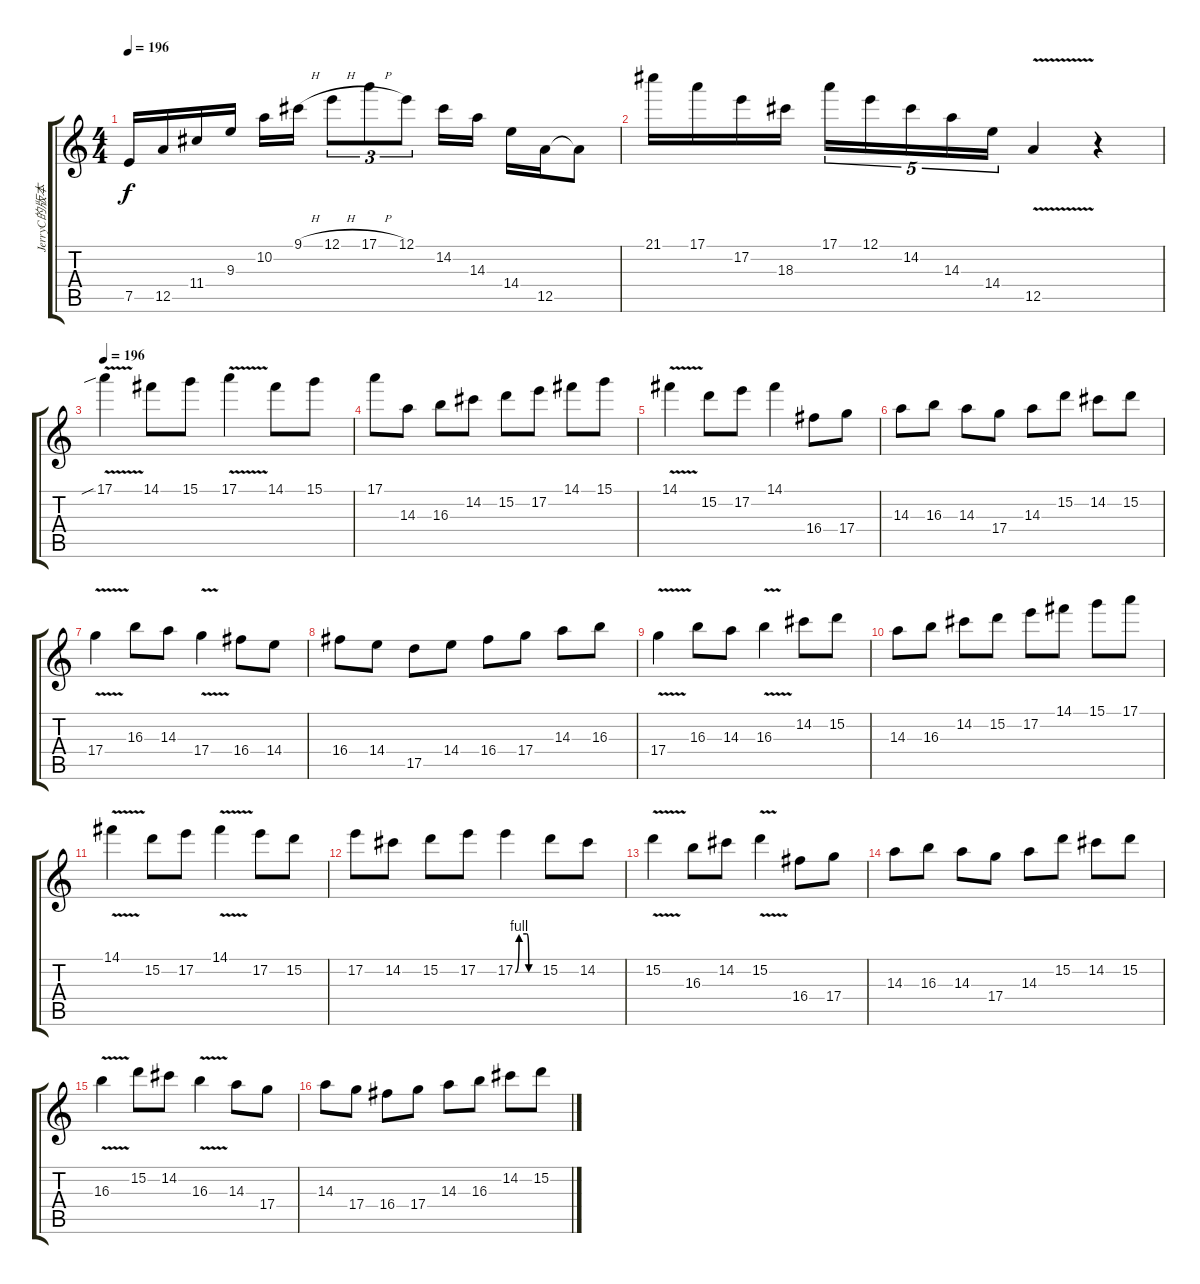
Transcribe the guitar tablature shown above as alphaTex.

\track (" JerryC的版本" " JerryC的版本") {instrument distortionguitar}
\staff {score tabs}
\tuning (E4 B3 G3 D3 A2 E2) {hide}
\ts (4 4)
\tempo 196
\clef g2
\ks c
7.5.16{dy f} 12.5.16 11.4.16 9.3.16 10.2.16 9.1{h}.16 12.1{h}.8{tu (3 2)} 17.1{h}.8{tu (3 2)} 12.1.8{tu (3 2)} 14.2.16 14.3.16 14.4.16 12.5.16 12.5{t}.8 |
21.1.16 17.1.16 17.2.16 18.3.16 17.1.16{tu (5 4)} 12.1.16{tu (5 4)} 14.2.16{tu (5 4)} 14.3.16{tu (5 4)} 14.4.16{tu (5 4)} 12.5{v}.4 r.4 |
\tempo 196
17.1{v sib}.4 14.1.8 15.1.8 17.1{v}.4 14.1.8 15.1.8 |
17.1.8 14.3.8 16.3.8 14.2.8 15.2.8 17.2.8 14.1.8 15.1.8 |
14.1{v}.4 15.2.8 17.2.8 14.1.4 16.4.8 17.4.8 |
14.3.8 16.3.8 14.3.8 17.4.8 14.3.8 15.2.8 14.2.8 15.2.8 |
17.4{v}.4 16.3.8 14.3.8 17.4{v}.4 16.4.8 14.4.8 |
16.4.8 14.4.8 17.5.8 14.4.8 16.4.8 17.4.8 14.3.8 16.3.8 |
17.4{v}.4 16.3.8 14.3.8 16.3{v}.4 14.2.8 15.2.8 |
14.3.8 16.3.8 14.2.8 15.2.8 17.2.8 14.1.8 15.1.8 17.1.8 |
14.1{v}.4 15.2.8 17.2.8 14.1{v}.4 17.2.8 15.2.8 |
17.2.8 14.2.8 15.2.8 17.2.8 17.2{be (custom 0 0 10 4 30 4 35 0 60 0)}.4 15.2.8 14.2.8 |
15.2{v}.4 16.3.8 14.2.8 15.2{v}.4 16.4.8 17.4.8 |
14.3.8 16.3.8 14.3.8 17.4.8 14.3.8 15.2.8 14.2.8 15.2.8 |
16.3{v}.4 15.2.8 14.2.8 16.3{v}.4 14.3.8 17.4.8 |
14.3.8 17.4.8 16.4.8 17.4.8 14.3.8 16.3.8 14.2.8 15.2.8
